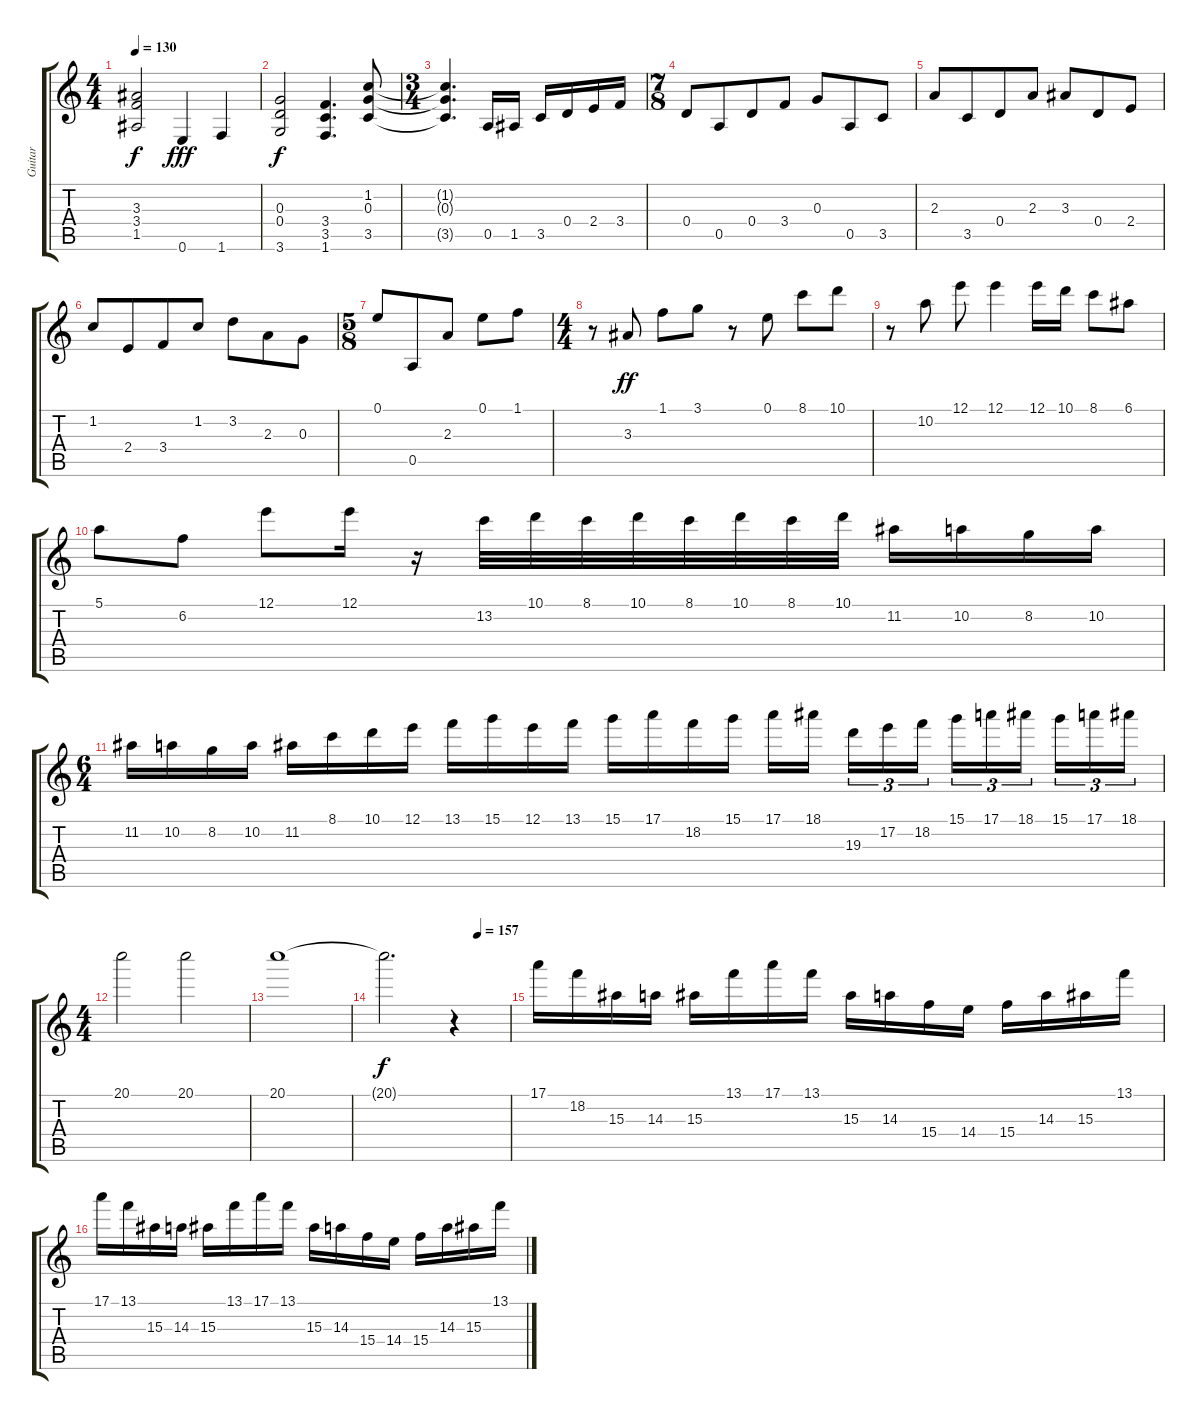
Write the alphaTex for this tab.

\track ("Guitar " "Guitar ") {instrument distortionguitar}
\staff {score tabs}
\tuning (E4 B3 G3 D3 A2 E2) {hide}
\ts (4 4)
\tempo 130
\clef g2
\ks c
(3.3{t} 3.4{t} 1.5{t}).2{dy f} 0.6.4{dy fff} 1.6.4 |
(0.3 0.4 3.6).2{dy f} (3.4 3.5 1.6).4{d} (1.2 0.3 3.5).8 |
\ts (3 4)
(1.2{t} 0.3{t} 3.5{t}).4{d} 0.5.16 1.5.16 3.5.16 0.4.16 2.4.16 3.4.16 |
\ts (7 8)
0.4.8 0.5.8 0.4.8 3.4.8 0.3.8 0.5.8 3.5.8 |
2.3.8 3.5.8 0.4.8 2.3.8 3.3.8 0.4.8 2.4.8 |
1.2.8 2.4.8 3.4.8 1.2.8 3.2.8 2.3.8 0.3.8 |
\ts (5 8)
0.1.8 0.5.8 2.3.8 0.1.8 1.1.8 |
\ts (4 4)
r.8 3.3.8{dy ff} 1.1.8 3.1.8 r.8 0.1.8 8.1.8 10.1.8 |
r.8 10.2.8 12.1.8 12.1.4 12.1.16 10.1.16 8.1.8 6.1.8 |
5.1.8 6.2.8 12.1.8 12.1.16 r.16 13.2.32 10.1.32 8.1.32 10.1.32 8.1.32 10.1.32 8.1.32 10.1.32 11.2.16 10.2.16 8.2.16 10.2.16 |
\ts (6 4)
11.2.16 10.2.16 8.2.16 10.2.16 11.2.16 8.1.16 10.1.16 12.1.16 13.1.16 15.1.16 12.1.16 13.1.16 15.1.16 17.1.16 18.2.16 15.1.16 17.1.16 18.1.16{beam splitsecondary} 19.3.16{tu (3 2)} 17.2.16{tu (3 2)} 18.2.16{tu (3 2) beam splitsecondary} 15.1.16{tu (3 2)} 17.1.16{tu (3 2)} 18.1.16{tu (3 2) beam splitsecondary} 15.1.16{tu (3 2)} 17.1.16{tu (3 2)} 18.1.16{tu (3 2)} |
\ts (4 4)
20.1.2 20.1.2 |
20.1.1 |
\tempo (157 0.75)
20.1{t}.2{d dy f} r.4 |
17.1.16 18.2.16 15.3.16 14.3.16 15.3.16 13.1.16 17.1.16 13.1.16 15.3.16 14.3.16 15.4.16 14.4.16 15.4.16 14.3.16 15.3.16 13.1.16 |
17.1.16 13.1.16 15.3.16 14.3.16 15.3.16 13.1.16 17.1.16 13.1.16 15.3.16 14.3.16 15.4.16 14.4.16 15.4.16 14.3.16 15.3.16 13.1.16
